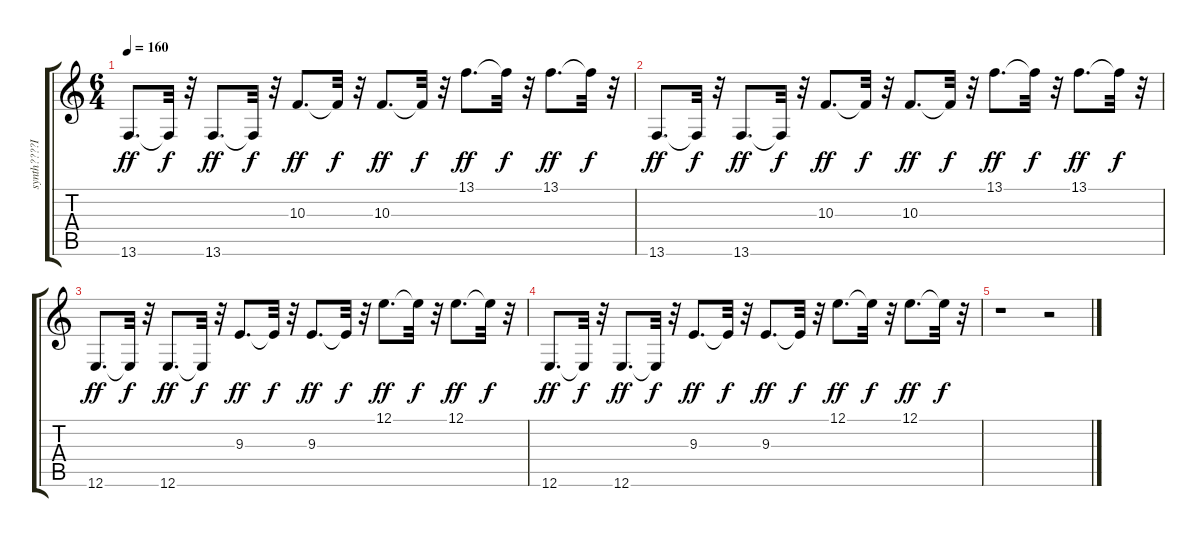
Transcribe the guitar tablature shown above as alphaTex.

\track ("synth????І’?І“?h?" "synth????І") {instrument pad7halo}
\staff {score tabs}
\tuning (E4 B3 G3 D3 A2 E2) {hide}
\ts (6 4)
\tempo 160
\clef g2
\ks c
13.6.8{d dy ff} 13.6{t}.32{dy f} r.32 13.6.8{d dy ff} 13.6{t}.32{dy f} r.32 10.3.8{d dy ff} 10.3{t}.32{dy f} r.32 10.3.8{d dy ff} 10.3{t}.32{dy f} r.32 13.1.8{d dy ff} 13.1{t}.32{dy f} r.32 13.1.8{d dy ff} 13.1{t}.32{dy f} r.32 |
13.6.8{d dy ff} 13.6{t}.32{dy f} r.32 13.6.8{d dy ff} 13.6{t}.32{dy f} r.32 10.3.8{d dy ff} 10.3{t}.32{dy f} r.32 10.3.8{d dy ff} 10.3{t}.32{dy f} r.32 13.1.8{d dy ff} 13.1{t}.32{dy f} r.32 13.1.8{d dy ff} 13.1{t}.32{dy f} r.32 |
12.6.8{d dy ff} 12.6{t}.32{dy f} r.32 12.6.8{d dy ff} 12.6{t}.32{dy f} r.32 9.3.8{d dy ff} 9.3{t}.32{dy f} r.32 9.3.8{d dy ff} 9.3{t}.32{dy f} r.32 12.1.8{d dy ff} 12.1{t}.32{dy f} r.32 12.1.8{d dy ff} 12.1{t}.32{dy f} r.32 |
12.6.8{d dy ff} 12.6{t}.32{dy f} r.32 12.6.8{d dy ff} 12.6{t}.32{dy f} r.32 9.3.8{d dy ff} 9.3{t}.32{dy f} r.32 9.3.8{d dy ff} 9.3{t}.32{dy f} r.32 12.1.8{d dy ff} 12.1{t}.32{dy f} r.32 12.1.8{d dy ff} 12.1{t}.32{dy f} r.32 |
r.1 r.2
